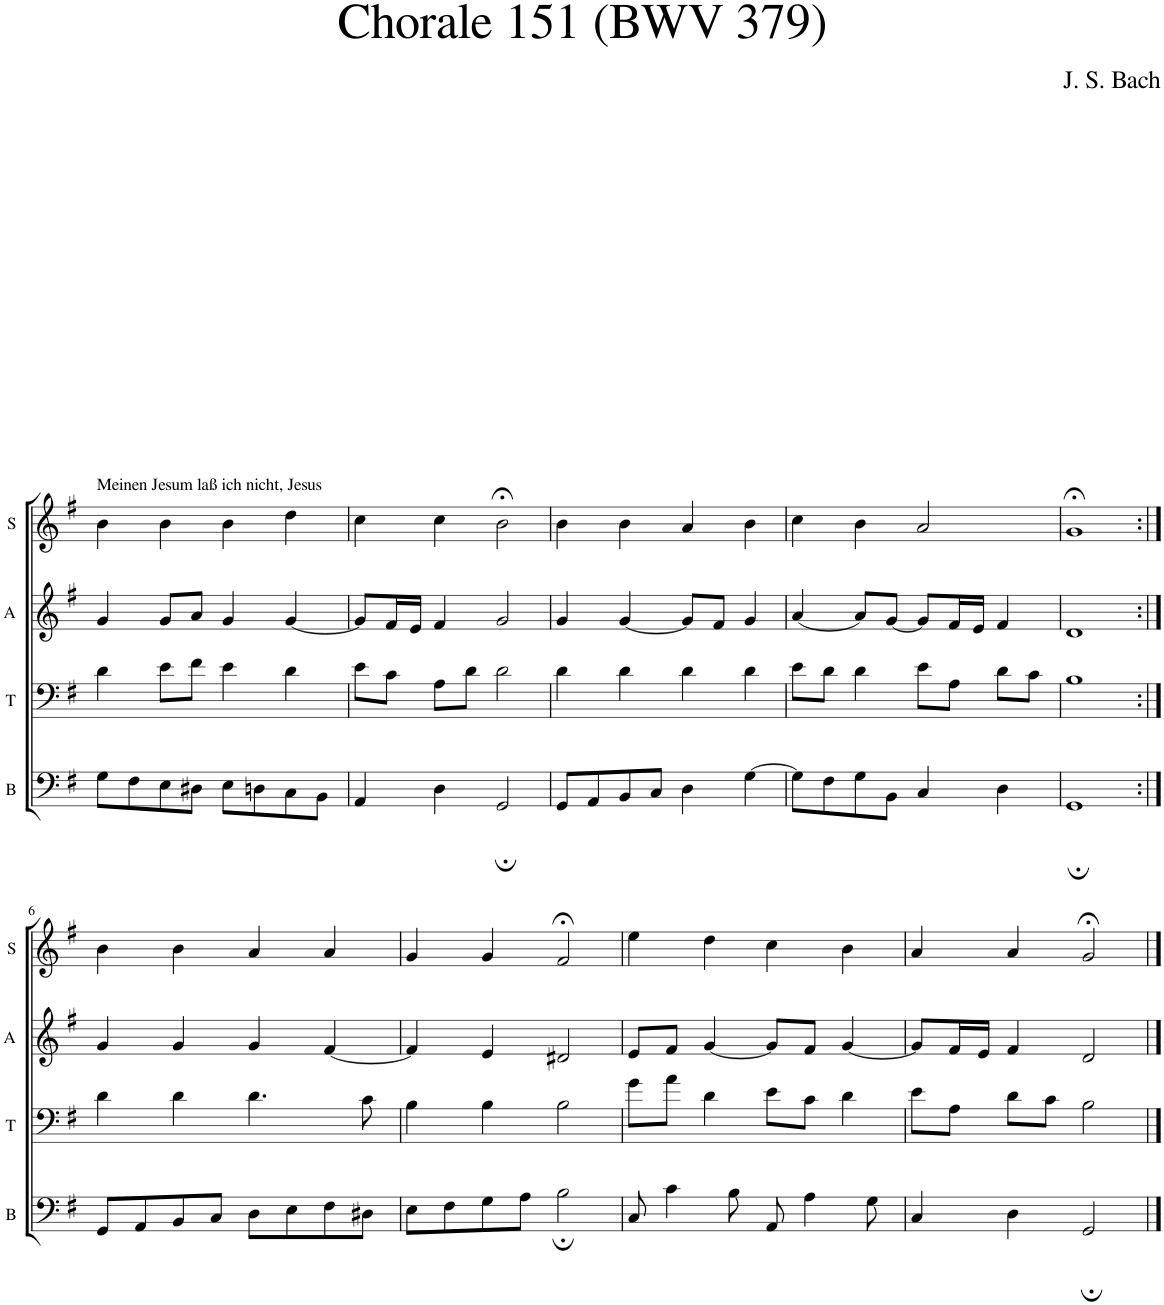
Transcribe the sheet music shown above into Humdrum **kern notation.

**kern	**kern	**kern	**kern
*part4	*part3	*part2	*part1
*staff4	*staff3	*staff2	*staff1
*I"B	*I"T	*I"A	*I"S
*I'B	*I'T	*I'A	*I'S
*clefF4	*clefF4	*clefG2	*clefG2
*k[f#]	*k[f#]	*k[f#]	*k[f#]
=1	=1	=1	=1
!	!	!	!LO:TX:a:t=Meinen Jesum laß ich nicht, Jesus
8G\L	4d\	4g/	4b\
8F#\	.	.	.
8E\	8e\L	8g/L	4b\
8D#X\J	8f#\J	8a/J	.
8E\L	4e\	4g/	4b\
8Dn\	.	.	.
8C\	4d\	[4g/	4dd\
8BB\J	.	.	.
=2	=2	=2	=2
4AA/	8e\L	8g/L]	4cc\
.	8c\J	16f#/L	.
.	.	16e/JJ	.
4D\	8A\L	4f#/	4cc\
.	8d\J	.	.
2GG;/	2d\	2g/	2b;<\
=3	=3	=3	=3
8GG/L	4d\	4g/	4b\
8AA/	.	.	.
8BB/	4d\	[4g/	4b\
8C/J	.	.	.
4D\	4d\	8g/L]	4a/
.	.	8f#/J	.
[4G\	4d\	4g/	4b\
=4	=4	=4	=4
8G\L]	8e\L	[4a/	4cc\
8F#\	8d\J	.	.
8G\	4d\	8a/L]	4b\
8BB\J	.	[8g/J	.
4C/	8e\L	8g/L]	2a/
.	8A\J	16f#/L	.
.	.	16e/JJ	.
4D\	8d\L	4f#/	.
.	8c\J	.	.
=5	=5	=5	=5
1GG;	1B	1d	1g;<
!!LO:LB:g=z
=6:|!	=6:|!	=6:|!	=6:|!
8GG/L	4d\	4g/	4b\
8AA/	.	.	.
8BB/	4d\	4g/	4b\
8C/J	.	.	.
8D\L	4.d\	4g/	4a/
8E\	.	.	.
8F#\	.	[4f#/	4a/
8D#X\J	8c\	.	.
=7	=7	=7	=7
8E\L	4B\	4f#/]	4g/
8F#\	.	.	.
8G\	4B\	4e/	4g/
8A\J	.	.	.
2B;\	2B\	2d#X/	2f#;</
=8	=8	=8	=8
8C/	8g\L	8e/L	4ee\
4c\	8a\J	8f#/J	.
.	4d\	[4g/	4dd\
8B\	.	.	.
8AA/	8e\L	8g/L]	4cc\
4A\	8c\J	8f#/J	.
.	4d\	[4g/	4b\
8G\	.	.	.
=9	=9	=9	=9
4C/	8e\L	8g/L]	4a/
.	8A\J	16f#/L	.
.	.	16e/JJ	.
4D\	8d\L	4f#/	4a/
.	8c\J	.	.
2GG;/	2B\	2d/	2g;</
==	==	==	==
*-	*-	*-	*-
